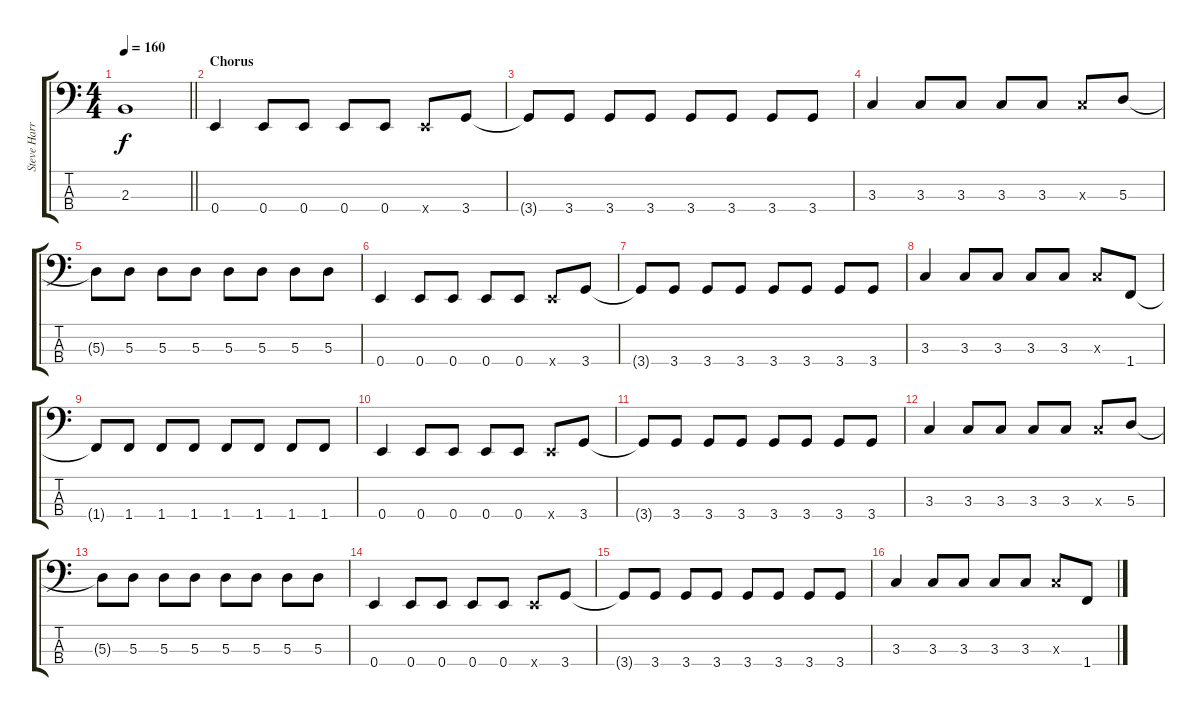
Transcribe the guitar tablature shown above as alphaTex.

\track ("Steve Harris" "Steve Harr") {instrument electricbassfinger}
\staff {score tabs}
\tuning (G2 D2 A1 E1) {hide}
\ts (4 4)
\tempo 160
\clef f4
\barLineRight lightlight
\ks c
2.3{t}.1{dy f} |
\section ("" "Chorus")
0.4.4 0.4.8 0.4.8 0.4.8 0.4.8 0.4{x}.8 3.4.8 |
3.4{t}.8 3.4.8 3.4.8 3.4.8 3.4.8 3.4.8 3.4.8 3.4.8 |
3.3.4 3.3.8 3.3.8 3.3.8 3.3.8 3.3{x}.8 5.3.8 |
5.3{t}.8 5.3.8 5.3.8 5.3.8 5.3.8 5.3.8 5.3.8 5.3.8 |
0.4.4 0.4.8 0.4.8 0.4.8 0.4.8 0.4{x}.8 3.4.8 |
3.4{t}.8 3.4.8 3.4.8 3.4.8 3.4.8 3.4.8 3.4.8 3.4.8 |
3.3.4 3.3.8 3.3.8 3.3.8 3.3.8 3.3{x}.8 1.4.8 |
1.4{t}.8 1.4.8 1.4.8 1.4.8 1.4.8 1.4.8 1.4.8 1.4.8 |
0.4.4 0.4.8 0.4.8 0.4.8 0.4.8 0.4{x}.8 3.4.8 |
3.4{t}.8 3.4.8 3.4.8 3.4.8 3.4.8 3.4.8 3.4.8 3.4.8 |
3.3.4 3.3.8 3.3.8 3.3.8 3.3.8 3.3{x}.8 5.3.8 |
5.3{t}.8 5.3.8 5.3.8 5.3.8 5.3.8 5.3.8 5.3.8 5.3.8 |
0.4.4 0.4.8 0.4.8 0.4.8 0.4.8 0.4{x}.8 3.4.8 |
3.4{t}.8 3.4.8 3.4.8 3.4.8 3.4.8 3.4.8 3.4.8 3.4.8 |
3.3.4 3.3.8 3.3.8 3.3.8 3.3.8 3.3{x}.8 1.4.8
